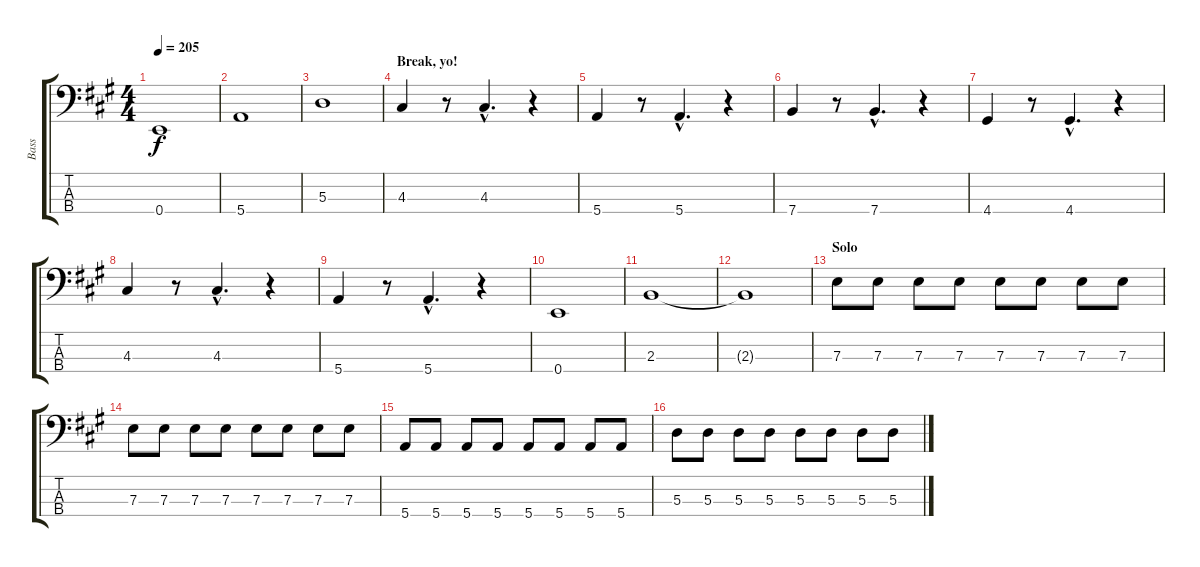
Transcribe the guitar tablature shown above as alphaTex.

\track ("Bass" "Bass") {instrument electricbassfinger}
\staff {score tabs}
\tuning (G2 D2 A1 E1) {hide}
\ts (4 4)
\tempo 205
\clef f4
\ks a
0.4{t}.1{dy f} |
5.4.1 |
5.3.1 |
\section ("" "Break, yo!")
4.3.4 r.8 4.3{hac}.4{d} r.4 |
5.4.4 r.8 5.4{hac}.4{d} r.4 |
7.4.4 r.8 7.4{hac}.4{d} r.4 |
4.4.4 r.8 4.4{hac}.4{d} r.4 |
4.3.4 r.8 4.3{hac}.4{d} r.4 |
5.4.4 r.8 5.4{hac}.4{d} r.4 |
0.4.1 |
2.3.1 |
2.3{t}.1 |
\section ("" "Solo")
7.3.8 7.3.8 7.3.8 7.3.8 7.3.8 7.3.8 7.3.8 7.3.8 |
7.3.8 7.3.8 7.3.8 7.3.8 7.3.8 7.3.8 7.3.8 7.3.8 |
5.4.8 5.4.8 5.4.8 5.4.8 5.4.8 5.4.8 5.4.8 5.4.8 |
5.3.8 5.3.8 5.3.8 5.3.8 5.3.8 5.3.8 5.3.8 5.3.8
